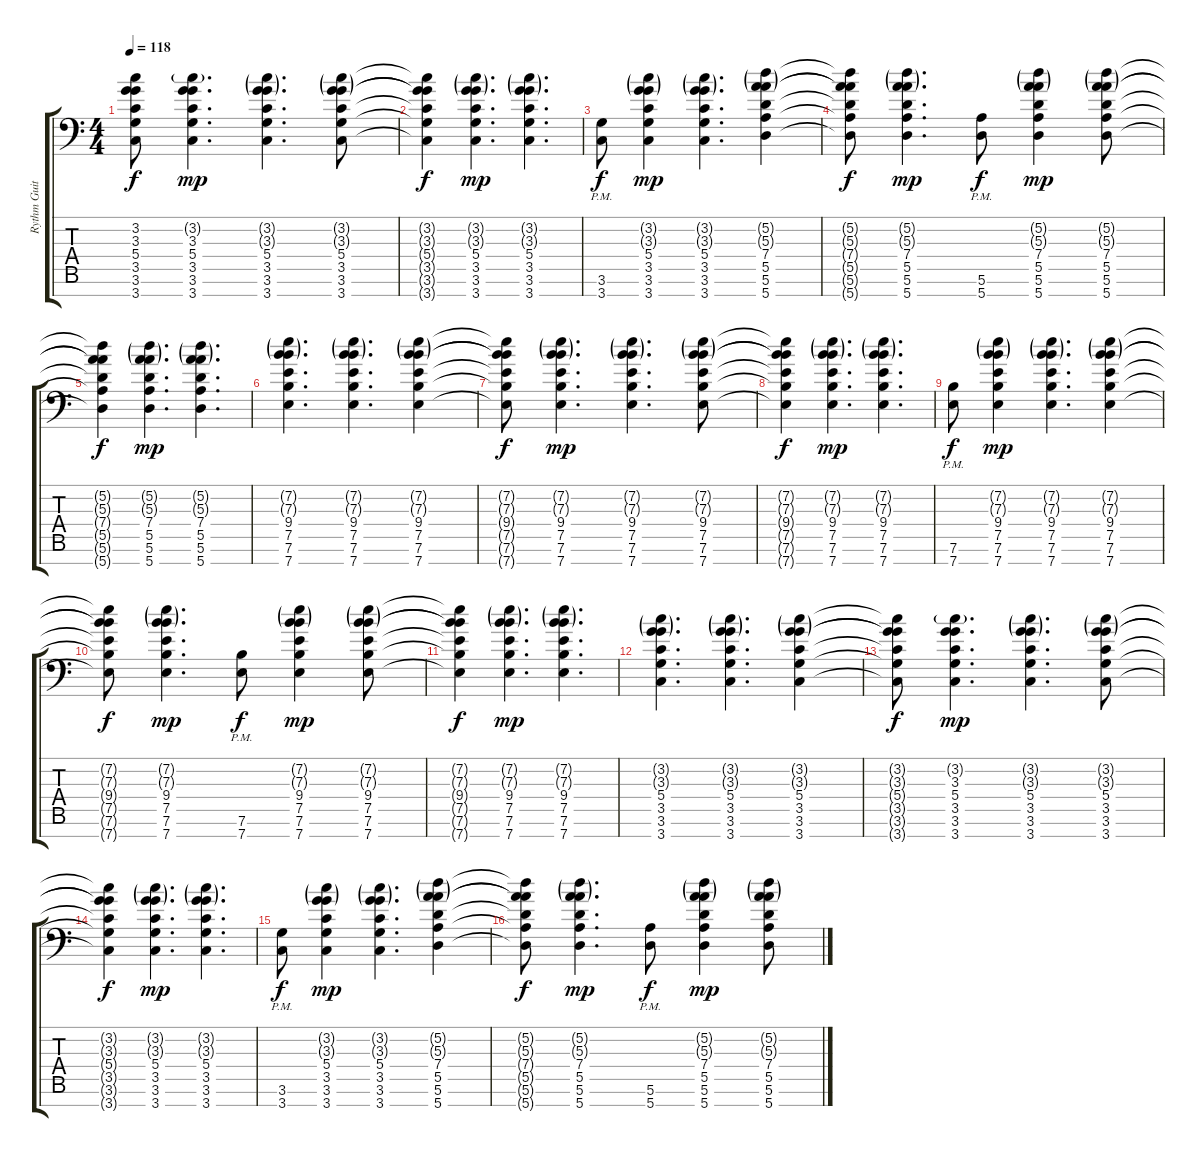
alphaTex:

\track ("Rythm Guitar #2" "Rythm Guit") {instrument distortionguitar}
\staff {score tabs}
\tuning (D4 A3 E3 D3 A2 E2 A1) {hide}
\ts (4 4)
\tempo 118
\clef f4
\ks c
(3.2{t} 3.3{t} 5.4{t} 3.5{t} 3.6{t} 3.7{t}).8{dy f} (3.2{g} 3.3 5.4 3.5 3.6 3.7).4{d dy mp} (3.2{g} 3.3{g} 5.4 3.5 3.6 3.7).4{d} (3.2{g} 3.3{g} 5.4 3.5 3.6 3.7).8 |
(3.2{t} 3.3{t} 5.4{t} 3.5{t} 3.6{t} 3.7{t}).4{dy f} (3.2{g} 3.3{g} 5.4 3.5 3.6 3.7).4{d dy mp} (3.2{g} 3.3{g} 5.4 3.5 3.6 3.7).4{d} |
(3.6{pm} 3.7{pm}).8{dy f} (3.2{g} 3.3{g} 5.4 3.5 3.6 3.7).4{dy mp} (3.2{g} 3.3{g} 5.4 3.5 3.6 3.7).4{d} (5.2{g} 5.3{g} 7.4 5.5 5.6 5.7).4 |
(5.2{t} 5.3{t} 7.4{t} 5.5{t} 5.6{t} 5.7{t}).8{dy f} (5.2{g} 5.3{g} 7.4 5.5 5.6 5.7).4{d dy mp} (5.6{pm} 5.7{pm}).8{dy f} (5.2{g} 5.3{g} 7.4 5.5 5.6 5.7).4{dy mp} (5.2{g} 5.3{g} 7.4 5.5 5.6 5.7).8 |
(5.2{t} 5.3{t} 7.4{t} 5.5{t} 5.6{t} 5.7{t}).4{dy f} (5.2{g} 5.3{g} 7.4 5.5 5.6 5.7).4{d dy mp} (5.2{g} 5.3{g} 7.4 5.5 5.6 5.7).4{d} |
(7.2{g} 7.3{g} 9.4 7.5 7.6 7.7).4{d} (7.2{g} 7.3{g} 9.4 7.5 7.6 7.7).4{d} (7.2{g} 7.3{g} 9.4 7.5 7.6 7.7).4 |
(7.2{t} 7.3{t} 9.4{t} 7.5{t} 7.6{t} 7.7{t}).8{dy f} (7.2{g} 7.3{g} 9.4 7.5 7.6 7.7).4{d dy mp} (7.2{g} 7.3{g} 9.4 7.5 7.6 7.7).4{d} (7.2{g} 7.3{g} 9.4 7.5 7.6 7.7).8 |
(7.2{t} 7.3{t} 9.4{t} 7.5{t} 7.6{t} 7.7{t}).4{dy f} (7.2{g} 7.3{g} 9.4 7.5 7.6 7.7).4{d dy mp} (7.2{g} 7.3{g} 9.4 7.5 7.6 7.7).4{d} |
(7.6{pm} 7.7{pm}).8{dy f} (7.2{g} 7.3{g} 9.4 7.5 7.6 7.7).4{dy mp} (7.2{g} 7.3{g} 9.4 7.5 7.6 7.7).4{d} (7.2{g} 7.3{g} 9.4 7.5 7.6 7.7).4 |
(7.2{t} 7.3{t} 9.4{t} 7.5{t} 7.6{t} 7.7{t}).8{dy f} (7.2{g} 7.3{g} 9.4 7.5 7.6 7.7).4{d dy mp} (7.6{pm} 7.7{pm}).8{dy f} (7.2{g} 7.3{g} 9.4 7.5 7.6 7.7).4{dy mp} (7.2{g} 7.3{g} 9.4 7.5 7.6 7.7).8 |
(7.2{t} 7.3{t} 9.4{t} 7.5{t} 7.6{t} 7.7{t}).4{dy f} (7.2{g} 7.3{g} 9.4 7.5 7.6 7.7).4{d dy mp} (7.2{g} 7.3{g} 9.4 7.5 7.6 7.7).4{d} |
(3.2{g} 3.3{g} 5.4 3.5 3.6 3.7).4{d} (3.2{g} 3.3{g} 5.4 3.5 3.6 3.7).4{d} (3.2{g} 3.3{g} 5.4 3.5 3.6 3.7).4 |
(3.2{t} 3.3{t} 5.4{t} 3.5{t} 3.6{t} 3.7{t}).8{dy f} (3.2{g} 3.3 5.4 3.5 3.6 3.7).4{d dy mp} (3.2{g} 3.3{g} 5.4 3.5 3.6 3.7).4{d} (3.2{g} 3.3{g} 5.4 3.5 3.6 3.7).8 |
(3.2{t} 3.3{t} 5.4{t} 3.5{t} 3.6{t} 3.7{t}).4{dy f} (3.2{g} 3.3{g} 5.4 3.5 3.6 3.7).4{d dy mp} (3.2{g} 3.3{g} 5.4 3.5 3.6 3.7).4{d} |
(3.6{pm} 3.7{pm}).8{dy f} (3.2{g} 3.3{g} 5.4 3.5 3.6 3.7).4{dy mp} (3.2{g} 3.3{g} 5.4 3.5 3.6 3.7).4{d} (5.2{g} 5.3{g} 7.4 5.5 5.6 5.7).4 |
(5.2{t} 5.3{t} 7.4{t} 5.5{t} 5.6{t} 5.7{t}).8{dy f} (5.2{g} 5.3{g} 7.4 5.5 5.6 5.7).4{d dy mp} (5.6{pm} 5.7{pm}).8{dy f} (5.2{g} 5.3{g} 7.4 5.5 5.6 5.7).4{dy mp} (5.2{g} 5.3{g} 7.4 5.5 5.6 5.7).8
